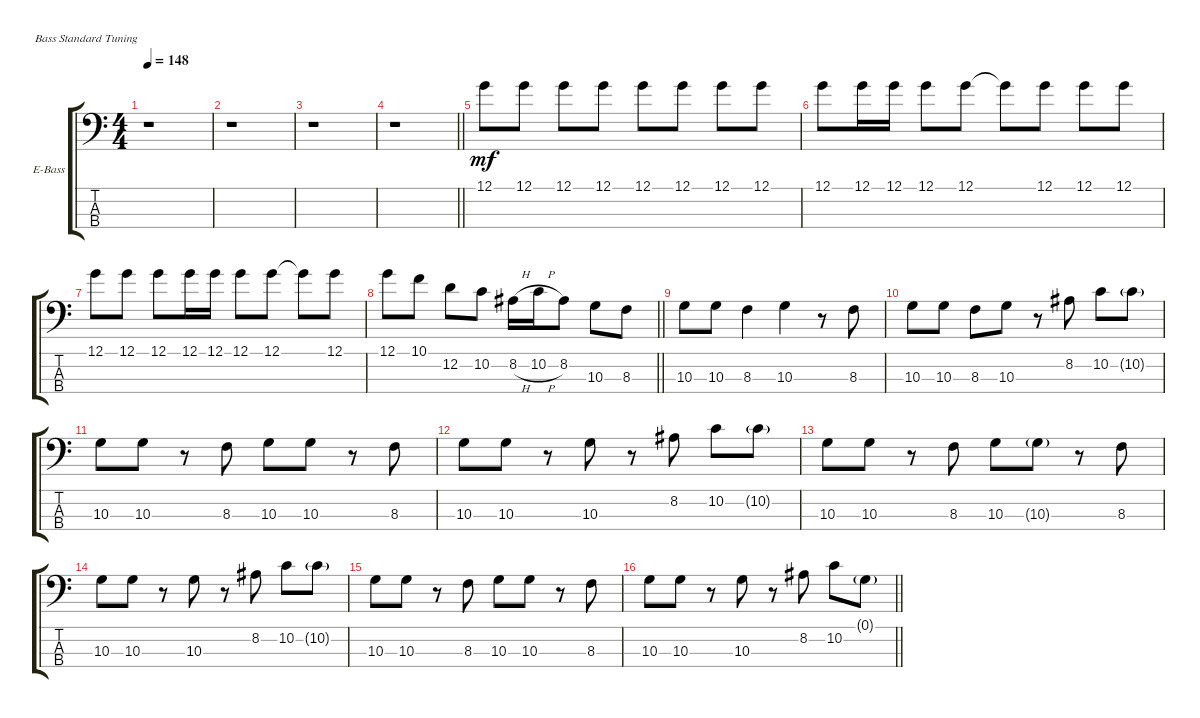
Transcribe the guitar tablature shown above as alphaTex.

\defaultSystemsLayout 4
\bracketExtendMode groupsimilarinstruments
\firstSystemTrackNameOrientation horizontal
\otherSystemsTrackNameOrientation horizontal
\track ("Electric Bass" "E-Bass") {instrument electricbassfinger}
\staff {score tabs}
\tuning (G2 D2 A1 E1)
\ts (4 4)
\tempo 148
\clef f4
\ks c
r.1{dy mf instrument electricbassfinger} |
r.1 |
r.1 |
\barLineRight lightlight
r.1 |
12.1.8 12.1.8 12.1.8 12.1.8 12.1.8 12.1.8 12.1.8 12.1.8 |
12.1.8 12.1.16 12.1.16 12.1.8 12.1.8 12.1{t}.8 12.1.8 12.1.8 12.1.8 |
12.1.8 12.1.8 12.1.8 12.1.16 12.1.16 12.1.8 12.1.8 12.1{t}.8 12.1.8 |
\barLineRight lightlight
12.1.8 10.1.8 12.2.8 10.2.8 8.2{h}.16 10.2{h}.16 8.2.8 10.3.8 8.3.8 |
10.3.8 10.3.8 8.3.4 10.3.4 r.8 8.3.8 |
10.3.8 10.3.8 8.3.8 10.3.8 r.8 8.2.8 10.2.8 10.2{g}.8 |
10.3.8 10.3.8 r.8 8.3.8 10.3.8 10.3.8 r.8 8.3.8 |
10.3.8 10.3.8 r.8 10.3.8 r.8 8.2.8 10.2.8 10.2{g}.8 |
10.3.8 10.3.8 r.8 8.3.8 10.3.8 10.3{g}.8 r.8 8.3.8 |
10.3.8 10.3.8 r.8 10.3.8 r.8 8.2.8 10.2.8 10.2{g}.8 |
10.3.8 10.3.8 r.8 8.3.8 10.3.8 10.3.8 r.8 8.3.8 |
\barLineRight lightlight
10.3.8 10.3.8 r.8 10.3.8 r.8 8.2.8 10.2.8 0.1{g}.8
